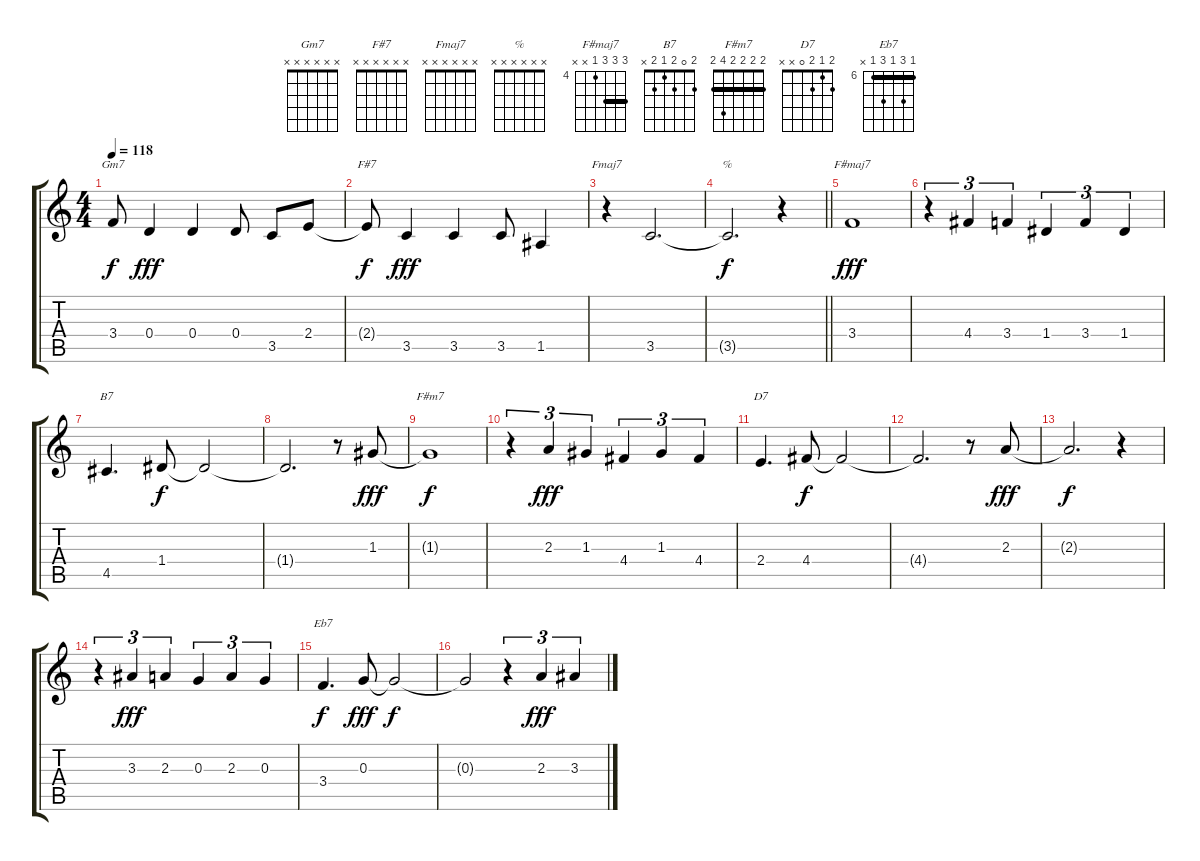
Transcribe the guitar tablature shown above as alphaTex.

\track "" {instrument acousticguitarnylon}
\staff {score tabs}
\tuning (E4 B3 G3 D3 A2 E2) {hide}
\chord ("Gm7" x x x x x x)
\chord ("F#7" x x x x x x)
\chord ("Fmaj7" x x x x x x)
\chord ("%" x x x x x x)
\chord ("F#maj7" 6 6 6 4 x x) {firstfret 4 barre 6}
\chord ("B7" 2 0 2 1 2 x)
\chord ("F#m7" 2 2 2 2 4 2) {barre 2}
\chord ("D7" 2 1 2 0 x x)
\chord ("Eb7" 6 8 6 8 6 x) {firstfret 6 barre 6}
\ts (4 4)
\tempo 118
\clef g2
\ks c
3.4{t}.8{ch "Gm7" dy f} 0.4.4{dy fff} 0.4.4 0.4.8 3.5.8 2.4.8 |
2.4{t}.8{ch "F#7" dy f} 3.5.4{dy fff} 3.5.4 3.5.8 1.5.4 |
r.4{ch "Fmaj7"} 3.5.2{d} |
\barLineRight lightlight
3.5{t}.2{d ch "%" dy f} r.4 |
3.4.1{ch "F#maj7" dy fff} |
r.4{tu (3 2)} 4.4.4{tu (3 2)} 3.4.4{tu (3 2)} 1.4.4{tu (3 2)} 3.4.4{tu (3 2)} 1.4.4{tu (3 2)} |
4.5.4{d ch "B7"} 1.4.8{dy f} 1.4{t}.2 |
1.4{t}.2{d} r.8 1.3.8{dy fff} |
1.3{t}.1{ch "F#m7" dy f} |
r.4{tu (3 2)} 2.3.4{tu (3 2) dy fff} 1.3.4{tu (3 2)} 4.4.4{tu (3 2)} 1.3.4{tu (3 2)} 4.4.4{tu (3 2)} |
2.4.4{d ch "D7"} 4.4.8{dy f} 4.4{t}.2 |
4.4{t}.2{d} r.8 2.3.8{dy fff} |
2.3{t}.2{d dy f} r.4 |
r.4{tu (3 2)} 3.3.4{tu (3 2) dy fff} 2.3.4{tu (3 2)} 0.3.4{tu (3 2)} 2.3.4{tu (3 2)} 0.3.4{tu (3 2)} |
3.4.4{d ch "Eb7" dy f} 0.3.8{dy fff} 0.3{t}.2{dy f} |
0.3{t}.2 r.4{tu (3 2)} 2.3.4{tu (3 2) dy fff} 3.3.4{tu (3 2)}
